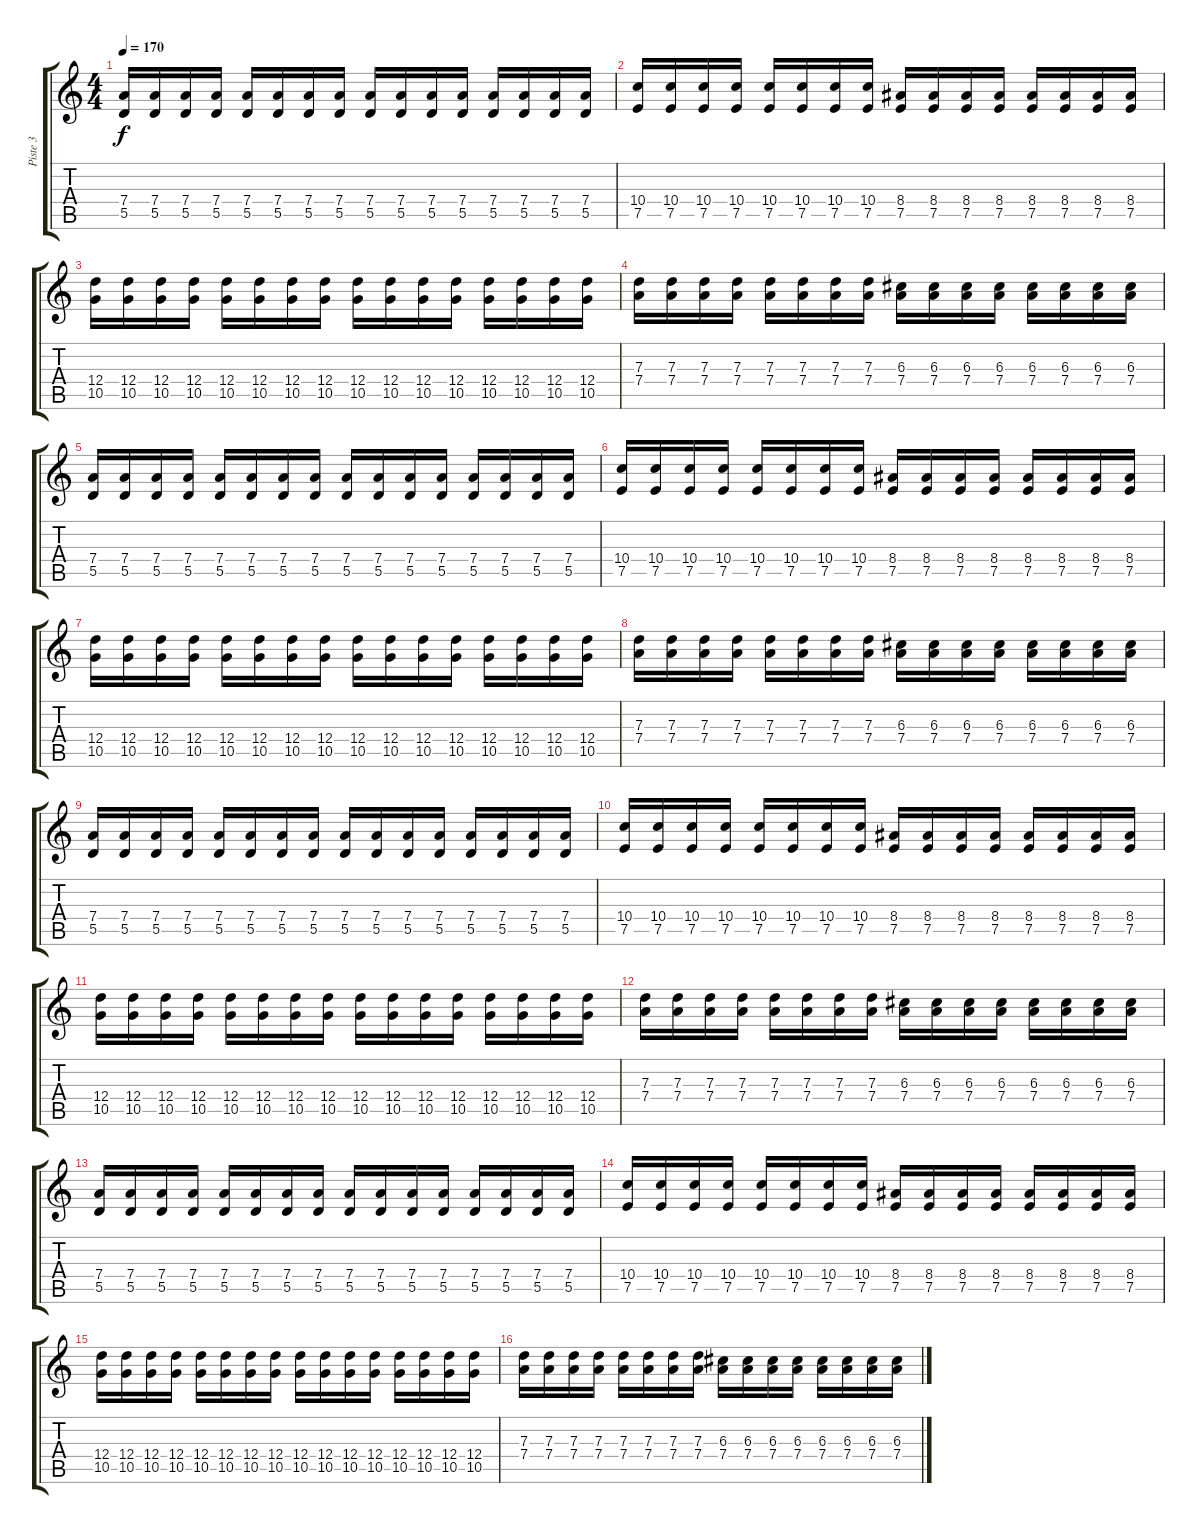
\track ("Piste 3" "Piste 3") {instrument distortionguitar}
\staff {score tabs}
\tuning (E4 B3 G3 D3 A2 E2) {hide}
\ts (4 4)
\tempo 170
\clef g2
\ks c
(7.4 5.5).16{dy f instrument distortionguitar} (7.4 5.5).16 (7.4 5.5).16 (7.4 5.5).16 (7.4 5.5).16 (7.4 5.5).16 (7.4 5.5).16 (7.4 5.5).16 (7.4 5.5).16 (7.4 5.5).16 (7.4 5.5).16 (7.4 5.5).16 (7.4 5.5).16 (7.4 5.5).16 (7.4 5.5).16 (7.4 5.5).16 |
(10.4 7.5).16 (10.4 7.5).16 (10.4 7.5).16 (10.4 7.5).16 (10.4 7.5).16 (10.4 7.5).16 (10.4 7.5).16 (10.4 7.5).16 (8.4 7.5).16 (8.4 7.5).16 (8.4 7.5).16 (8.4 7.5).16 (8.4 7.5).16 (8.4 7.5).16 (8.4 7.5).16 (8.4 7.5).16 |
(12.4 10.5).16 (12.4 10.5).16 (12.4 10.5).16 (12.4 10.5).16 (12.4 10.5).16 (12.4 10.5).16 (12.4 10.5).16 (12.4 10.5).16 (12.4 10.5).16 (12.4 10.5).16 (12.4 10.5).16 (12.4 10.5).16 (12.4 10.5).16 (12.4 10.5).16 (12.4 10.5).16 (12.4 10.5).16 |
(7.3 7.4).16 (7.3 7.4).16 (7.3 7.4).16 (7.3 7.4).16 (7.3 7.4).16 (7.3 7.4).16 (7.3 7.4).16 (7.3 7.4).16 (6.3 7.4).16 (6.3 7.4).16 (6.3 7.4).16 (6.3 7.4).16 (6.3 7.4).16 (6.3 7.4).16 (6.3 7.4).16 (6.3 7.4).16 |
(7.4 5.5).16 (7.4 5.5).16 (7.4 5.5).16 (7.4 5.5).16 (7.4 5.5).16 (7.4 5.5).16 (7.4 5.5).16 (7.4 5.5).16 (7.4 5.5).16 (7.4 5.5).16 (7.4 5.5).16 (7.4 5.5).16 (7.4 5.5).16 (7.4 5.5).16 (7.4 5.5).16 (7.4 5.5).16 |
(10.4 7.5).16 (10.4 7.5).16 (10.4 7.5).16 (10.4 7.5).16 (10.4 7.5).16 (10.4 7.5).16 (10.4 7.5).16 (10.4 7.5).16 (8.4 7.5).16 (8.4 7.5).16 (8.4 7.5).16 (8.4 7.5).16 (8.4 7.5).16 (8.4 7.5).16 (8.4 7.5).16 (8.4 7.5).16 |
(12.4 10.5).16 (12.4 10.5).16 (12.4 10.5).16 (12.4 10.5).16 (12.4 10.5).16 (12.4 10.5).16 (12.4 10.5).16 (12.4 10.5).16 (12.4 10.5).16 (12.4 10.5).16 (12.4 10.5).16 (12.4 10.5).16 (12.4 10.5).16 (12.4 10.5).16 (12.4 10.5).16 (12.4 10.5).16 |
(7.3 7.4).16 (7.3 7.4).16 (7.3 7.4).16 (7.3 7.4).16 (7.3 7.4).16 (7.3 7.4).16 (7.3 7.4).16 (7.3 7.4).16 (6.3 7.4).16 (6.3 7.4).16 (6.3 7.4).16 (6.3 7.4).16 (6.3 7.4).16 (6.3 7.4).16 (6.3 7.4).16 (6.3 7.4).16 |
(7.4 5.5).16 (7.4 5.5).16 (7.4 5.5).16 (7.4 5.5).16 (7.4 5.5).16 (7.4 5.5).16 (7.4 5.5).16 (7.4 5.5).16 (7.4 5.5).16 (7.4 5.5).16 (7.4 5.5).16 (7.4 5.5).16 (7.4 5.5).16 (7.4 5.5).16 (7.4 5.5).16 (7.4 5.5).16 |
(10.4 7.5).16 (10.4 7.5).16 (10.4 7.5).16 (10.4 7.5).16 (10.4 7.5).16 (10.4 7.5).16 (10.4 7.5).16 (10.4 7.5).16 (8.4 7.5).16 (8.4 7.5).16 (8.4 7.5).16 (8.4 7.5).16 (8.4 7.5).16 (8.4 7.5).16 (8.4 7.5).16 (8.4 7.5).16 |
(12.4 10.5).16 (12.4 10.5).16 (12.4 10.5).16 (12.4 10.5).16 (12.4 10.5).16 (12.4 10.5).16 (12.4 10.5).16 (12.4 10.5).16 (12.4 10.5).16 (12.4 10.5).16 (12.4 10.5).16 (12.4 10.5).16 (12.4 10.5).16 (12.4 10.5).16 (12.4 10.5).16 (12.4 10.5).16 |
(7.3 7.4).16 (7.3 7.4).16 (7.3 7.4).16 (7.3 7.4).16 (7.3 7.4).16 (7.3 7.4).16 (7.3 7.4).16 (7.3 7.4).16 (6.3 7.4).16 (6.3 7.4).16 (6.3 7.4).16 (6.3 7.4).16 (6.3 7.4).16 (6.3 7.4).16 (6.3 7.4).16 (6.3 7.4).16 |
(7.4 5.5).16 (7.4 5.5).16 (7.4 5.5).16 (7.4 5.5).16 (7.4 5.5).16 (7.4 5.5).16 (7.4 5.5).16 (7.4 5.5).16 (7.4 5.5).16 (7.4 5.5).16 (7.4 5.5).16 (7.4 5.5).16 (7.4 5.5).16 (7.4 5.5).16 (7.4 5.5).16 (7.4 5.5).16 |
(10.4 7.5).16 (10.4 7.5).16 (10.4 7.5).16 (10.4 7.5).16 (10.4 7.5).16 (10.4 7.5).16 (10.4 7.5).16 (10.4 7.5).16 (8.4 7.5).16 (8.4 7.5).16 (8.4 7.5).16 (8.4 7.5).16 (8.4 7.5).16 (8.4 7.5).16 (8.4 7.5).16 (8.4 7.5).16 |
(12.4 10.5).16 (12.4 10.5).16 (12.4 10.5).16 (12.4 10.5).16 (12.4 10.5).16 (12.4 10.5).16 (12.4 10.5).16 (12.4 10.5).16 (12.4 10.5).16 (12.4 10.5).16 (12.4 10.5).16 (12.4 10.5).16 (12.4 10.5).16 (12.4 10.5).16 (12.4 10.5).16 (12.4 10.5).16 |
(7.3 7.4).16 (7.3 7.4).16 (7.3 7.4).16 (7.3 7.4).16 (7.3 7.4).16 (7.3 7.4).16 (7.3 7.4).16 (7.3 7.4).16 (6.3 7.4).16 (6.3 7.4).16 (6.3 7.4).16 (6.3 7.4).16 (6.3 7.4).16 (6.3 7.4).16 (6.3 7.4).16 (6.3 7.4).16
